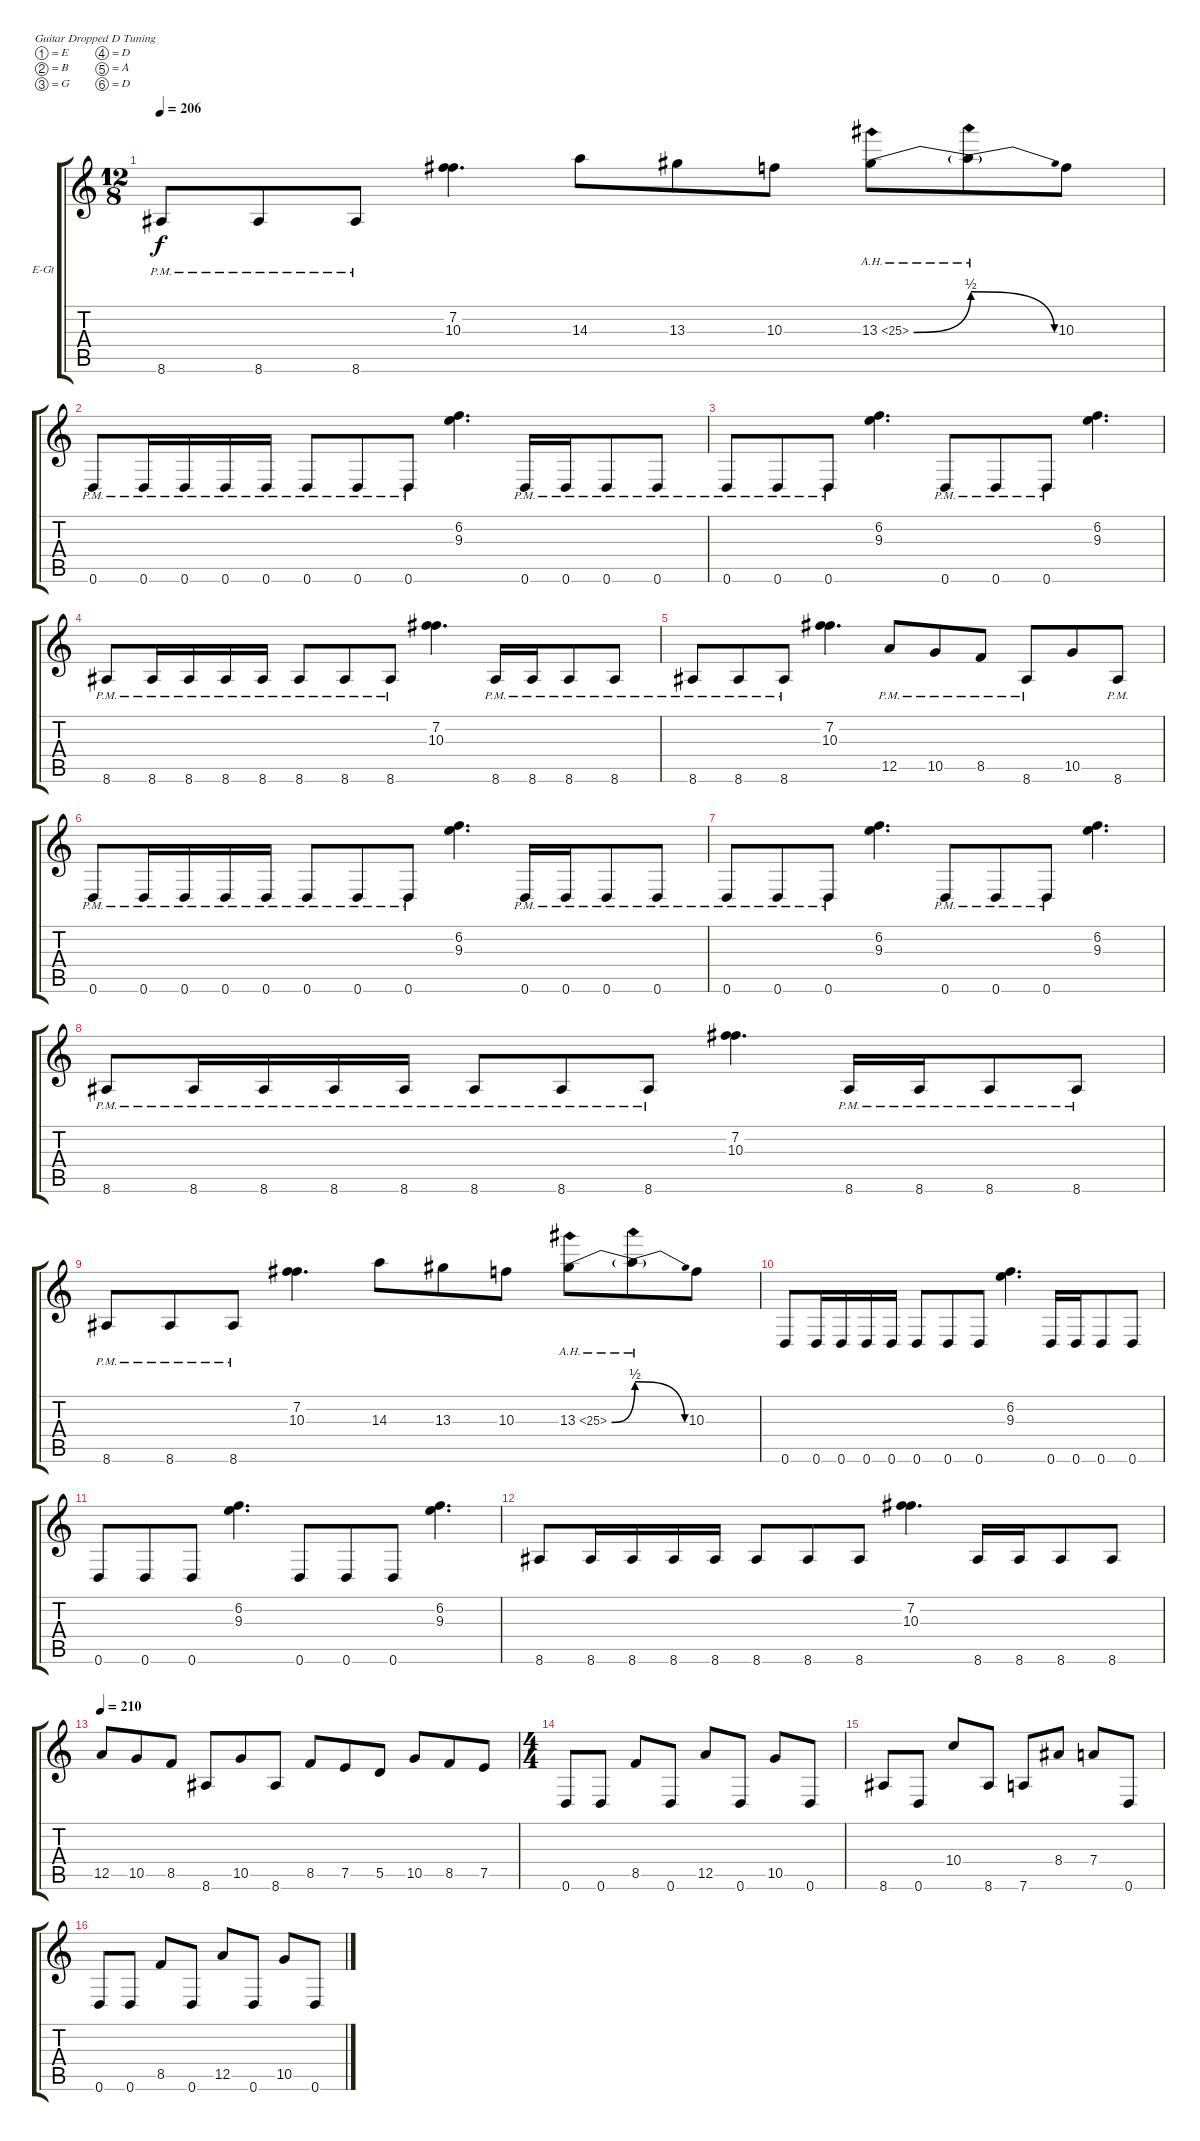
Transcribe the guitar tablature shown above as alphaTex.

\bracketExtendMode groupsimilarinstruments
\firstSystemTrackNameOrientation horizontal
\otherSystemsTrackNameOrientation horizontal
\track ("Guitar" "E-Gt") {instrument distortionguitar}
\staff {score tabs}
\tuning (E4 B3 G3 D3 A2 D2)
\ts (12 8)
\tempo 206
\clef g2
\ks c
8.6{pm}.8{dy f} 8.6{pm}.8 8.6{pm}.8 (10.3 7.2).4{d} 14.3.8 13.3.8 10.3.8 13.3{be (bend 0 0 60 2) ah 12}.8 13.3{be (release 0 2 60 0) ah 12 t}.8 10.3.8 |
0.6{pm}.8 0.6{pm}.16 0.6{pm}.16 0.6{pm}.16 0.6{pm}.16 0.6{pm}.8 0.6{pm}.8 0.6{pm}.8 (9.3 6.2).4{d} 0.6{pm}.16 0.6{pm}.16 0.6{pm}.8 0.6{pm}.8 |
0.6{pm}.8 0.6{pm}.8 0.6{pm}.8 (9.3 6.2).4{d} 0.6{pm}.8 0.6{pm}.8 0.6{pm}.8 (9.3 6.2).4{d} |
8.6{pm}.8 8.6{pm}.16 8.6{pm}.16 8.6{pm}.16 8.6{pm}.16 8.6{pm}.8 8.6{pm}.8 8.6{pm}.8 (10.3 7.2).4{d} 8.6{pm}.16 8.6{pm}.16 8.6{pm}.8 8.6{pm}.8 |
8.6{pm}.8 8.6{pm}.8 8.6{pm}.8 (10.3 7.2).4{d} 12.5{pm}.8 10.5{pm}.8 8.5{pm}.8 8.6{pm}.8 10.5.8 8.6{pm}.8 |
0.6{pm}.8 0.6{pm}.16 0.6{pm}.16 0.6{pm}.16 0.6{pm}.16 0.6{pm}.8 0.6{pm}.8 0.6{pm}.8 (9.3 6.2).4{d} 0.6{pm}.16 0.6{pm}.16 0.6{pm}.8 0.6{pm}.8 |
0.6{pm}.8 0.6{pm}.8 0.6{pm}.8 (9.3 6.2).4{d} 0.6{pm}.8 0.6{pm}.8 0.6{pm}.8 (9.3 6.2).4{d} |
8.6{pm}.8 8.6{pm}.16 8.6{pm}.16 8.6{pm}.16 8.6{pm}.16 8.6{pm}.8 8.6{pm}.8 8.6{pm}.8 (10.3 7.2).4{d} 8.6{pm}.16 8.6{pm}.16 8.6{pm}.8 8.6{pm}.8 |
8.6{pm}.8 8.6{pm}.8 8.6{pm}.8 (10.3 7.2).4{d} 14.3.8 13.3.8 10.3.8 13.3{be (bend 0 0 60 2) ah 12}.8 13.3{be (release 0 2 60 0) ah 12 t}.8 10.3.8 |
0.6.8 0.6.16 0.6.16 0.6.16 0.6.16 0.6.8 0.6.8 0.6.8 (9.3 6.2).4{d} 0.6.16 0.6.16 0.6.8 0.6.8 |
0.6.8 0.6.8 0.6.8 (9.3 6.2).4{d} 0.6.8 0.6.8 0.6.8 (9.3 6.2).4{d} |
8.6.8 8.6.16 8.6.16 8.6.16 8.6.16 8.6.8 8.6.8 8.6.8 (10.3 7.2).4{d} 8.6.16 8.6.16 8.6.8 8.6.8 |
\tempo 210
12.5.8 10.5.8 8.5.8 8.6.8 10.5.8 8.6.8 8.5.8 7.5.8 5.5.8 10.5.8 8.5.8 7.5.8 |
\ts (4 4)
0.6.8 0.6.8 8.5.8 0.6.8 12.5.8 0.6.8 10.5.8 0.6.8 |
8.6.8 0.6.8 10.4.8 8.6.8 7.6.8 8.4.8 7.4.8 0.6.8 |
0.6.8 0.6.8 8.5.8 0.6.8 12.5.8 0.6.8 10.5.8 0.6.8
